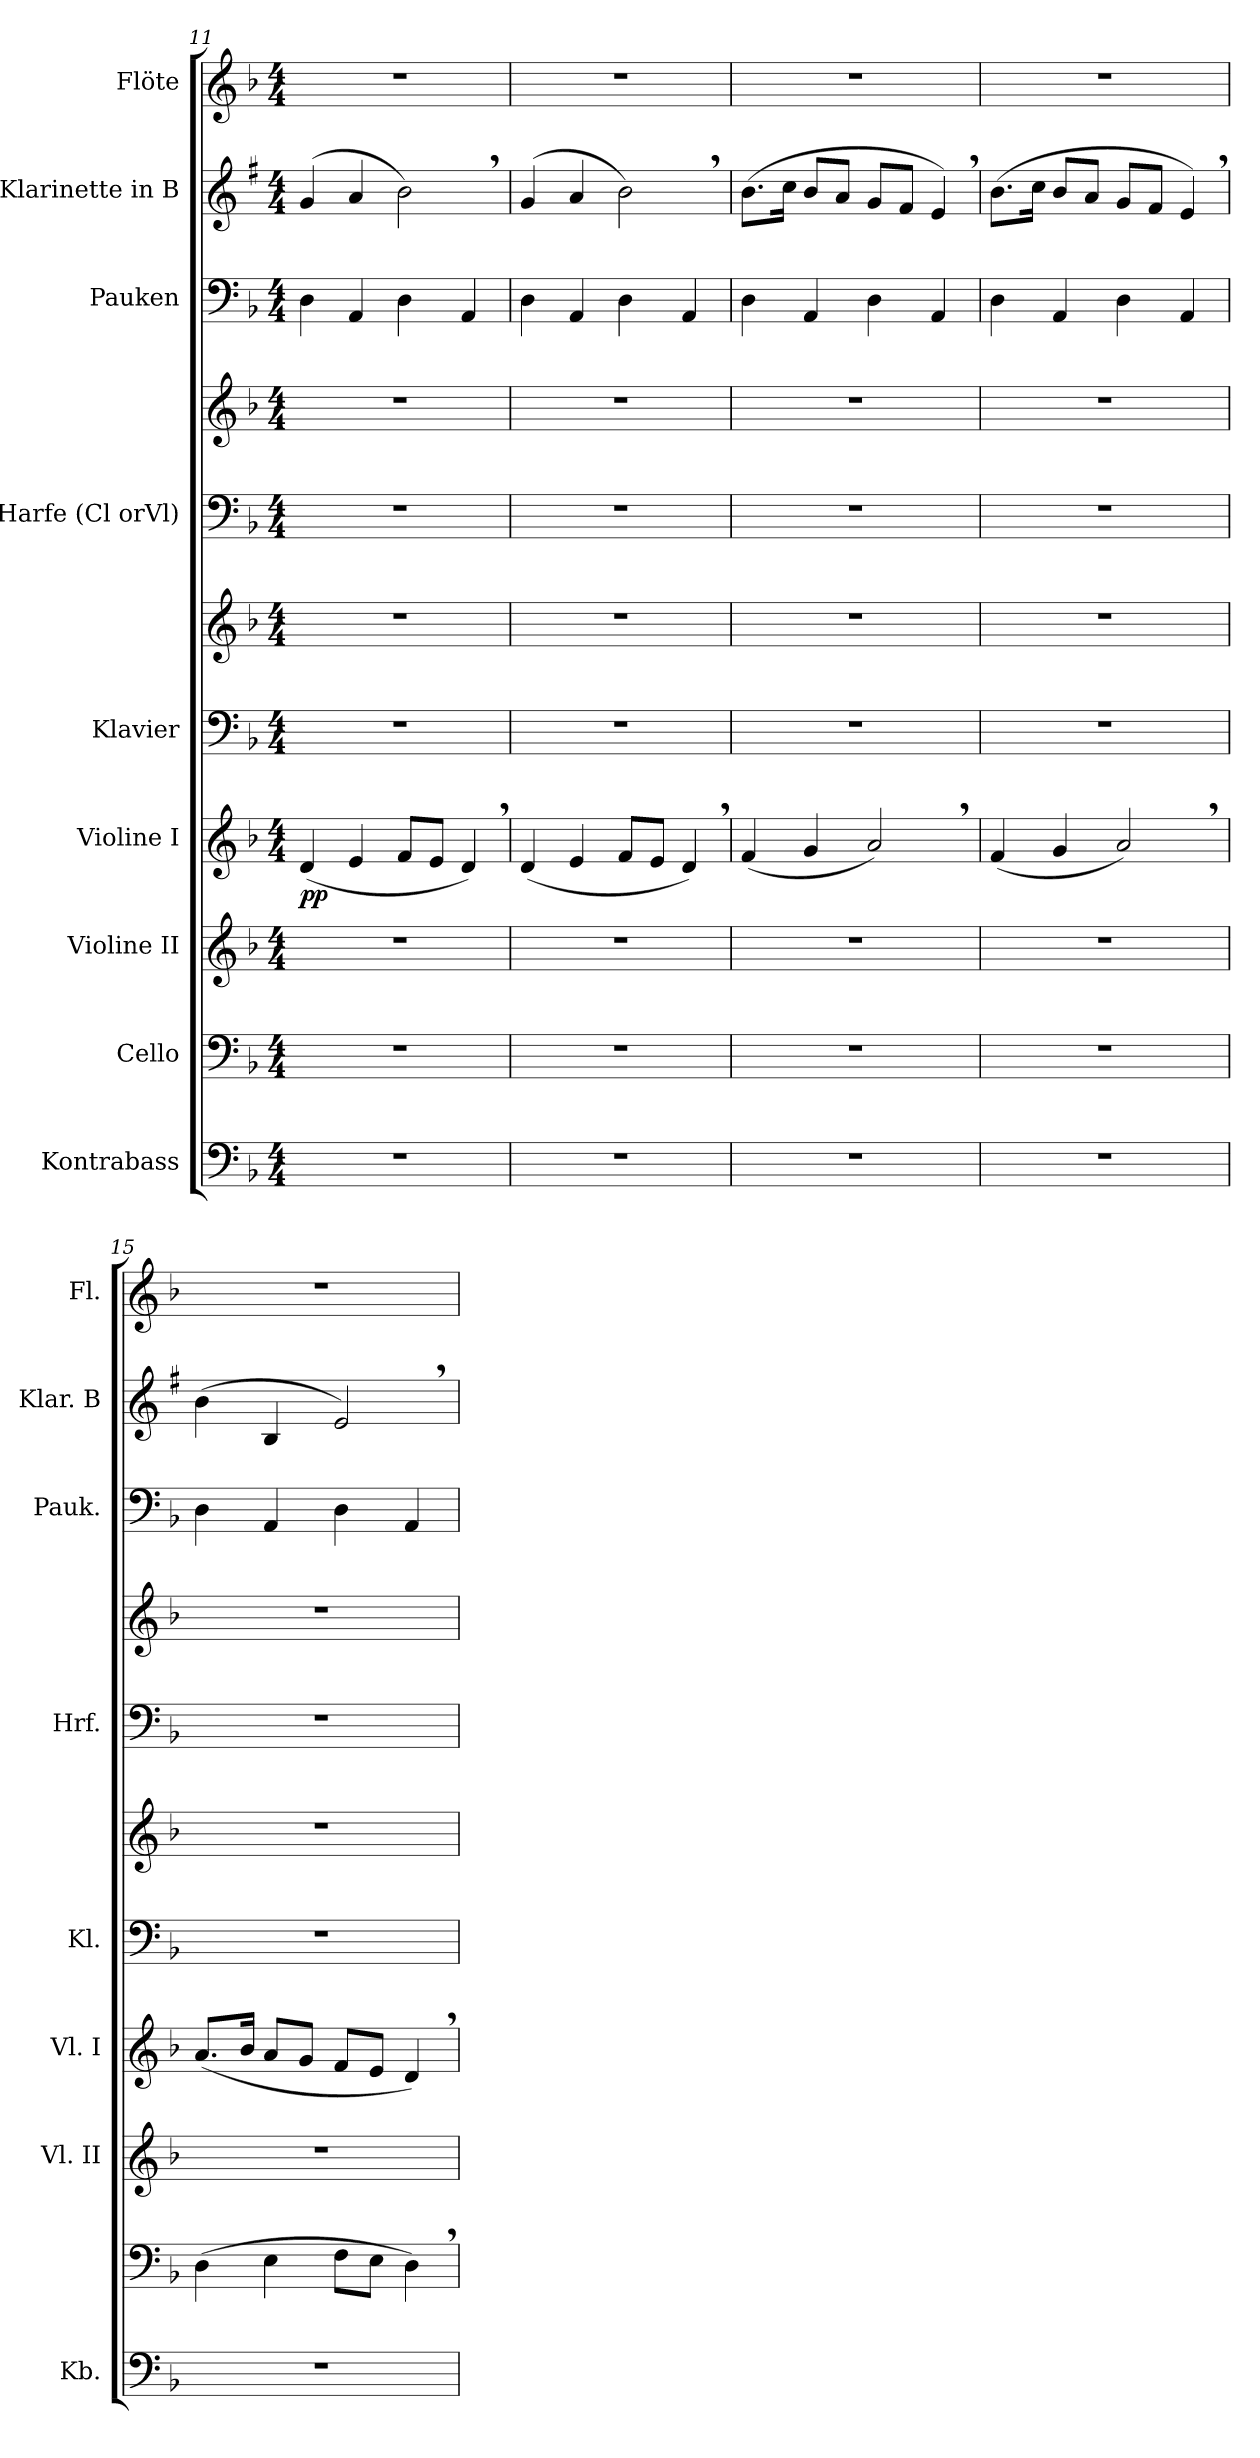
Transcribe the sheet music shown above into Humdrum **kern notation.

**kern	**kern	**kern	**kern	**dynam	**kern	**kern	**kern	**kern	**kern	**kern	**kern
*part9	*part8	*part7	*part6	*part6	*part5	*part5	*part4	*part4	*part3	*part2	*part1
*staff11	*staff10	*staff9	*staff8	*staff8	*staff7	*staff6	*staff5	*staff4	*staff3	*staff2	*staff1
*I"Kontrabass	*I"Cello	*I"Violine II	*I"Violine I	*	*I"Klavier	*	*I"Harfe (Cl orVl)	*	*I"Pauken	*I"Klarinette in B	*I"Flöte
*I'Kb.	*	*I'Vl. II	*I'Vl. I	*	*I'Kl.	*	*I'Hrf.	*	*I'Pauk.	*I'Klar. B	*I'Fl.
*clefF4	*clefF4	*clefG2	*clefG2	*	*clefF4	*clefG2	*clefF4	*clefG2	*clefF4	*clefG2	*clefG2
*ITrd7c12	*	*	*	*	*	*	*	*	*	*ITrd1c2	*
*k[b-]	*k[b-]	*k[b-]	*k[b-]	*	*k[b-]	*k[b-]	*k[b-]	*k[b-]	*k[b-]	*k[b-]	*k[b-]
*d:	*d:	*d:	*d:	*	*d:	*d:	*d:	*d:	*d:	*d:	*d:
*M4/4	*M4/4	*M4/4	*M4/4	*	*M4/4	*M4/4	*M4/4	*M4/4	*M4/4	*M4/4	*M4/4
=11	=11	=11	=11	=11	=11	=11	=11	=11	=11	=11	=11
!	!	!	!	!LO:DY:b	!	!	!	!	!	!	!
1r	1r	1r	(<4d/	pp	1r	1r	1r	1r	4D\	(>4f/	1r
.	.	.	4e/	.	.	.	.	.	4AA/	4g/	.
.	.	.	8f/L	.	.	.	.	.	4D\	2a,\)	.
.	.	.	8e/J	.	.	.	.	.	.	.	.
.	.	.	4d,/)	.	.	.	.	.	4AA/	.	.
=12	=12	=12	=12	=12	=12	=12	=12	=12	=12	=12	=12
1r	1r	1r	(<4d/	.	1r	1r	1r	1r	4D\	(>4f/	1r
.	.	.	4e/	.	.	.	.	.	4AA/	4g/	.
.	.	.	8f/L	.	.	.	.	.	4D\	2a,\)	.
.	.	.	8e/J	.	.	.	.	.	.	.	.
.	.	.	4d,/)	.	.	.	.	.	4AA/	.	.
=13	=13	=13	=13	=13	=13	=13	=13	=13	=13	=13	=13
1r	1r	1r	(<4f/	.	1r	1r	1r	1r	4D\	(>8.a\L	1r
.	.	.	.	.	.	.	.	.	.	16b-\Jk	.
.	.	.	4g/	.	.	.	.	.	4AA/	8a/L	.
.	.	.	.	.	.	.	.	.	.	8g/J	.
.	.	.	2a,/)	.	.	.	.	.	4D\	8f/L	.
.	.	.	.	.	.	.	.	.	.	8e/J	.
.	.	.	.	.	.	.	.	.	4AA/	4d,/)	.
=14	=14	=14	=14	=14	=14	=14	=14	=14	=14	=14	=14
1r	1r	1r	(<4f/	.	1r	1r	1r	1r	4D\	(>8.a\L	1r
.	.	.	.	.	.	.	.	.	.	16b-\Jk	.
.	.	.	4g/	.	.	.	.	.	4AA/	8a/L	.
.	.	.	.	.	.	.	.	.	.	8g/J	.
.	.	.	2a,/)	.	.	.	.	.	4D\	8f/L	.
.	.	.	.	.	.	.	.	.	.	8e/J	.
.	.	.	.	.	.	.	.	.	4AA/	4d,/)	.
!!LO:PB:g=z
=15	=15	=15	=15	=15	=15	=15	=15	=15	=15	=15	=15
1r	(>4D\	1r	(<8.a/L	.	1r	1r	1r	1r	4D\	(>4a\	1r
.	.	.	16b-/Jk	.	.	.	.	.	.	.	.
.	4E\	.	8a/L	.	.	.	.	.	4AA/	4A/	.
.	.	.	8g/J	.	.	.	.	.	.	.	.
.	8F\L	.	8f/L	.	.	.	.	.	4D\	2d,/)	.
.	8E\J	.	8e/J	.	.	.	.	.	.	.	.
.	4D,\)	.	4d,/)	.	.	.	.	.	4AA/	.	.
=	=	=	=	=	=	=	=	=	=	=	=
*-	*-	*-	*-	*-	*-	*-	*-	*-	*-	*-	*-
